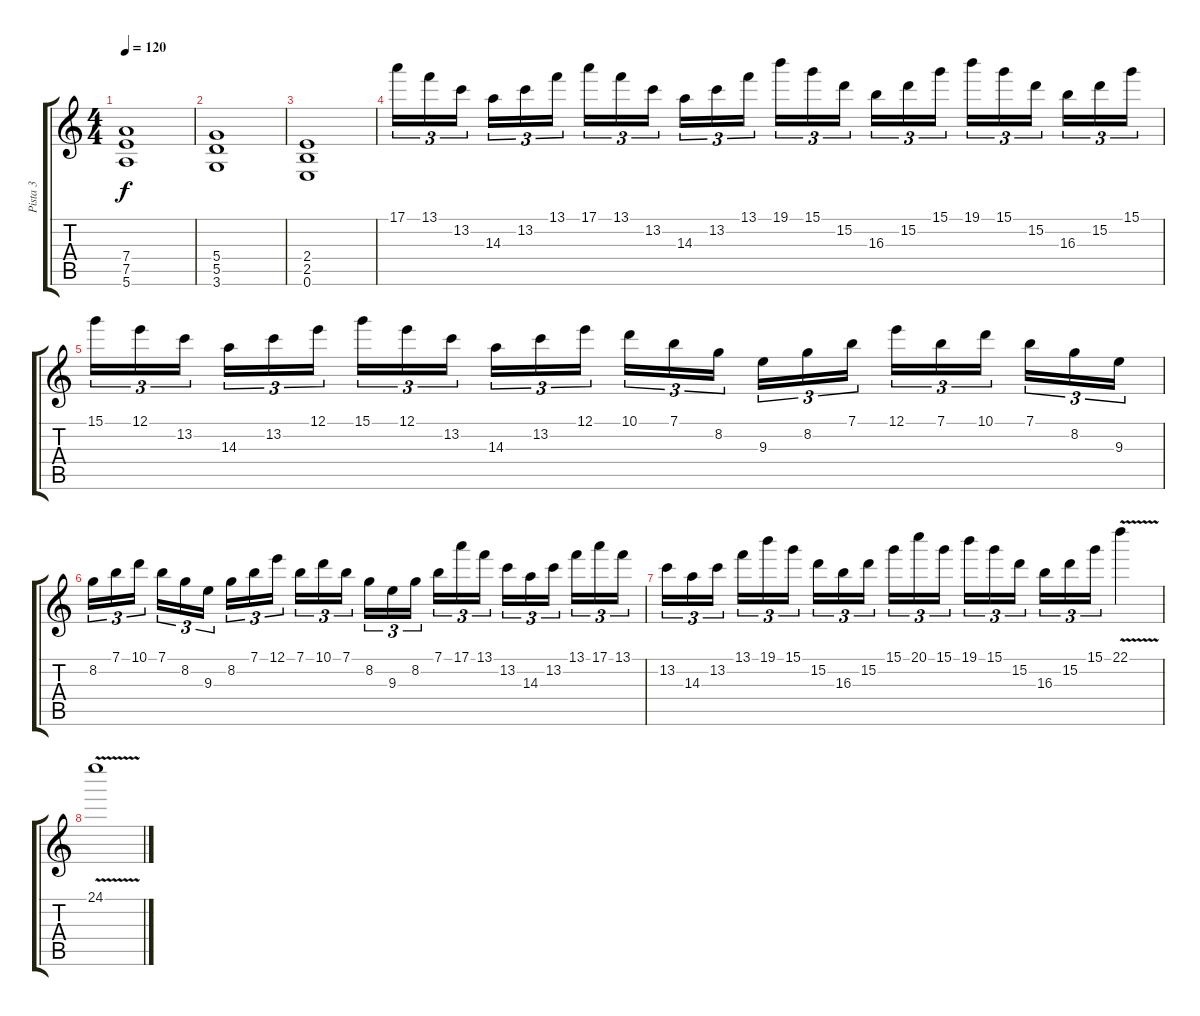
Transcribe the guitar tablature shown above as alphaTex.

\track ("Pista 3" "Pista 3") {instrument distortionguitar}
\staff {score tabs}
\tuning (E4 B3 G3 D3 A2 E2) {hide}
\ts (4 4)
\tempo 120
\clef g2
\ks c
(7.4 7.5 5.6).1{dy f} |
(5.4 5.5 3.6).1 |
(2.4 2.5 0.6).1 |
17.1.16{tu (3 2)} 13.1.16{tu (3 2)} 13.2.16{tu (3 2) beam splitsecondary} 14.3.16{tu (3 2)} 13.2.16{tu (3 2)} 13.1.16{tu (3 2)} 17.1.16{tu (3 2)} 13.1.16{tu (3 2)} 13.2.16{tu (3 2) beam splitsecondary} 14.3.16{tu (3 2)} 13.2.16{tu (3 2)} 13.1.16{tu (3 2)} 19.1.16{tu (3 2)} 15.1.16{tu (3 2)} 15.2.16{tu (3 2) beam splitsecondary} 16.3.16{tu (3 2)} 15.2.16{tu (3 2)} 15.1.16{tu (3 2)} 19.1.16{tu (3 2)} 15.1.16{tu (3 2)} 15.2.16{tu (3 2) beam splitsecondary} 16.3.16{tu (3 2)} 15.2.16{tu (3 2)} 15.1.16{tu (3 2)} |
15.1.16{tu (3 2)} 12.1.16{tu (3 2)} 13.2.16{tu (3 2) beam splitsecondary} 14.3.16{tu (3 2)} 13.2.16{tu (3 2)} 12.1.16{tu (3 2)} 15.1.16{tu (3 2)} 12.1.16{tu (3 2)} 13.2.16{tu (3 2) beam splitsecondary} 14.3.16{tu (3 2)} 13.2.16{tu (3 2)} 12.1.16{tu (3 2)} 10.1.16{tu (3 2)} 7.1.16{tu (3 2)} 8.2.16{tu (3 2) beam splitsecondary} 9.3.16{tu (3 2)} 8.2.16{tu (3 2)} 7.1.16{tu (3 2)} 12.1.16{tu (3 2)} 7.1.16{tu (3 2)} 10.1.16{tu (3 2) beam splitsecondary} 7.1.16{tu (3 2)} 8.2.16{tu (3 2)} 9.3.16{tu (3 2)} |
8.2.16{tu (3 2)} 7.1.16{tu (3 2)} 10.1.16{tu (3 2) beam splitsecondary} 7.1.16{tu (3 2)} 8.2.16{tu (3 2)} 9.3.16{tu (3 2)} 8.2.16{tu (3 2)} 7.1.16{tu (3 2)} 12.1.16{tu (3 2) beam splitsecondary} 7.1.16{tu (3 2)} 10.1.16{tu (3 2)} 7.1.16{tu (3 2)} 8.2.16{tu (3 2)} 9.3.16{tu (3 2)} 8.2.16{tu (3 2) beam splitsecondary} 7.1.16{tu (3 2)} 17.1.16{tu (3 2)} 13.1.16{tu (3 2)} 13.2.16{tu (3 2)} 14.3.16{tu (3 2)} 13.2.16{tu (3 2) beam splitsecondary} 13.1.16{tu (3 2)} 17.1.16{tu (3 2)} 13.1.16{tu (3 2)} |
13.2.16{tu (3 2)} 14.3.16{tu (3 2)} 13.2.16{tu (3 2) beam splitsecondary} 13.1.16{tu (3 2)} 19.1.16{tu (3 2)} 15.1.16{tu (3 2)} 15.2.16{tu (3 2)} 16.3.16{tu (3 2)} 15.2.16{tu (3 2) beam splitsecondary} 15.1.16{tu (3 2)} 20.1.16{tu (3 2)} 15.1.16{tu (3 2)} 19.1.16{tu (3 2)} 15.1.16{tu (3 2)} 15.2.16{tu (3 2) beam splitsecondary} 16.3.16{tu (3 2)} 15.2.16{tu (3 2)} 15.1.16{tu (3 2)} 22.1{v}.4 |
24.1{v}.1
